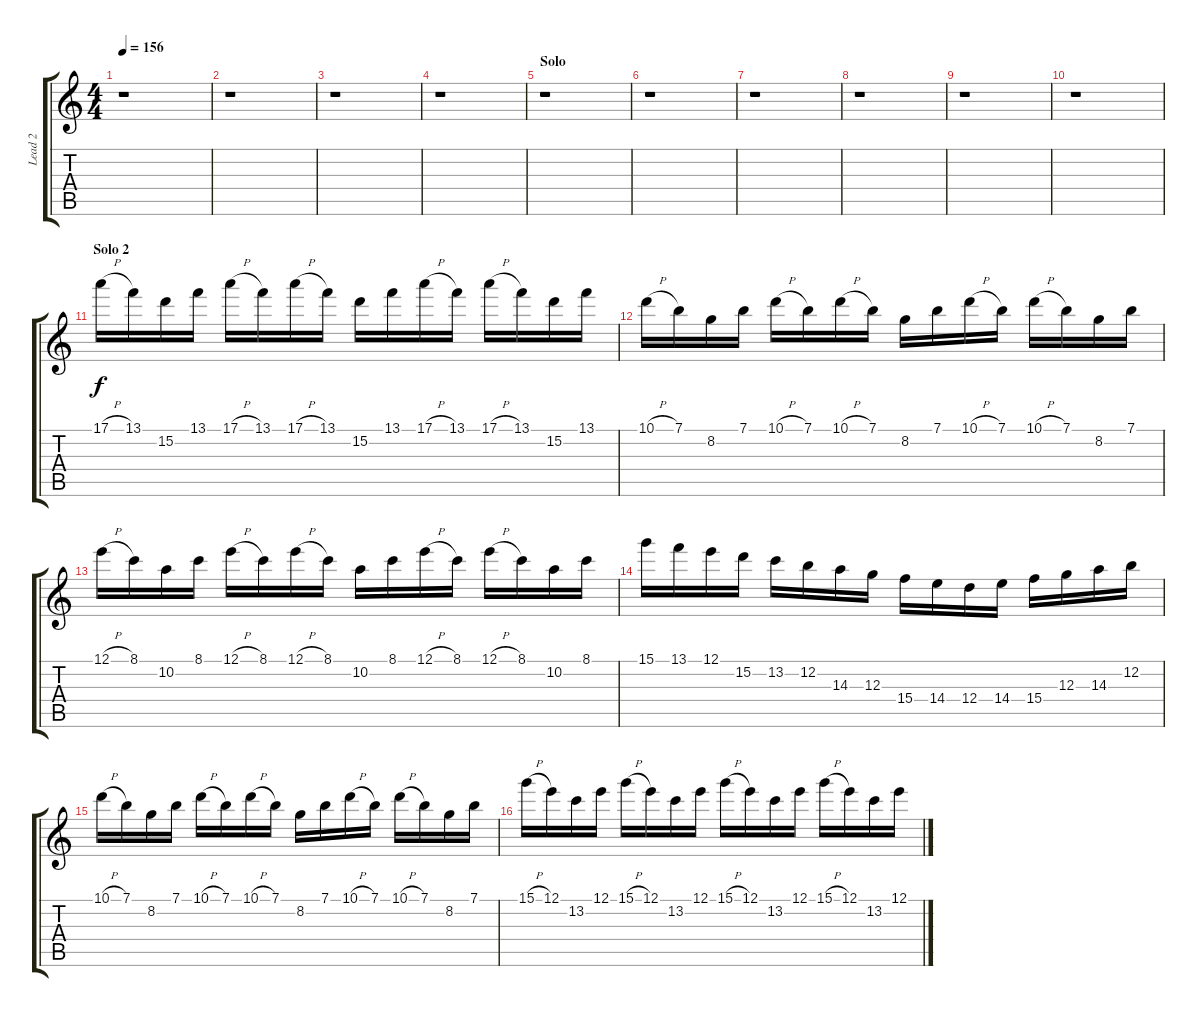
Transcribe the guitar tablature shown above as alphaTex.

\track ("Lead 2" "Lead 2") {instrument distortionguitar}
\staff {score tabs}
\tuning (E4 B3 G3 D3 A2 E2) {hide}
\ts (4 4)
\tempo 156
\clef g2
\ks c
r.1{dy f} |
r.1 |
r.1 |
r.1 |
\section ("" "Solo")
r.1 |
r.1 |
r.1 |
r.1 |
r.1 |
r.1 |
\section ("" "Solo 2")
17.1{h}.16{volume 16} 13.1.16 15.2.16 13.1.16 17.1{h}.16 13.1.16 17.1{h}.16 13.1.16 15.2.16 13.1.16 17.1{h}.16 13.1.16 17.1{h}.16 13.1.16 15.2.16 13.1.16 |
10.1{h}.16 7.1.16 8.2.16 7.1.16 10.1{h}.16 7.1.16 10.1{h}.16 7.1.16 8.2.16 7.1.16 10.1{h}.16 7.1.16 10.1{h}.16 7.1.16 8.2.16 7.1.16 |
12.1{h}.16 8.1.16 10.2.16 8.1.16 12.1{h}.16 8.1.16 12.1{h}.16 8.1.16 10.2.16 8.1.16 12.1{h}.16 8.1.16 12.1{h}.16 8.1.16 10.2.16 8.1.16 |
15.1.16 13.1.16 12.1.16 15.2.16 13.2.16 12.2.16 14.3.16 12.3.16 15.4.16 14.4.16 12.4.16 14.4.16 15.4.16 12.3.16 14.3.16 12.2.16 |
10.1{h}.16 7.1.16 8.2.16 7.1.16 10.1{h}.16 7.1.16 10.1{h}.16 7.1.16 8.2.16 7.1.16 10.1{h}.16 7.1.16 10.1{h}.16 7.1.16 8.2.16 7.1.16 |
15.1{h}.16 12.1.16 13.2.16 12.1.16 15.1{h}.16 12.1.16 13.2.16 12.1.16 15.1{h}.16 12.1.16 13.2.16 12.1.16 15.1{h}.16 12.1.16 13.2.16 12.1{sl}.16
